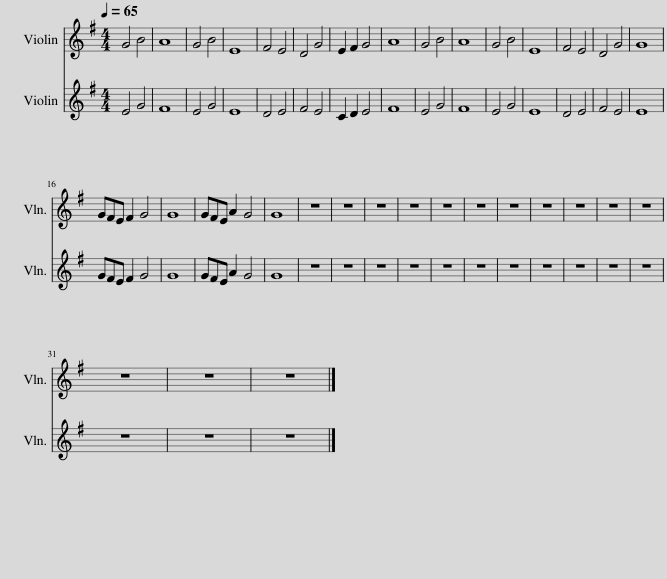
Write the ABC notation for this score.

X:1
%%score 1 2
L:1/8
Q:1/4=65
M:4/4
I:linebreak $
K:G
V:1 treble
V:2 treble
V:1
 G4 B4 | A8 | G4 B4 | E8 | F4 E4 | %5
 D4 G4 | E2 F2 G4 | A8 | G4 B4 | A8 | %10
 G4 B4 | E8 | F4 E4 | D4 G4 | G8 |$ %15
 GFE F2 G4 | G8 | GFE A2 G4 | G8 | z8 | %20
 z8 | z8 | z8 | z8 | z8 | %25
 z8 | z8 | z8 | z8 | z8 |$ %30
 z8 | z8 | z8 |] %33
V:2
 E4 G4 | F8 | E4 G4 | E8 | D4 E4 | %5
 F4 E4 | C2 D2 E4 | F8 | E4 G4 | F8 | %10
 E4 G4 | E8 | D4 E4 | F4 E4 | E8 |$ %15
 GFE F2 G4 | G8 | GFE A2 G4 | G8 | z8 | %20
 z8 | z8 | z8 | z8 | z8 | %25
 z8 | z8 | z8 | z8 | z8 |$ %30
 z8 | z8 | z8 |] %33
